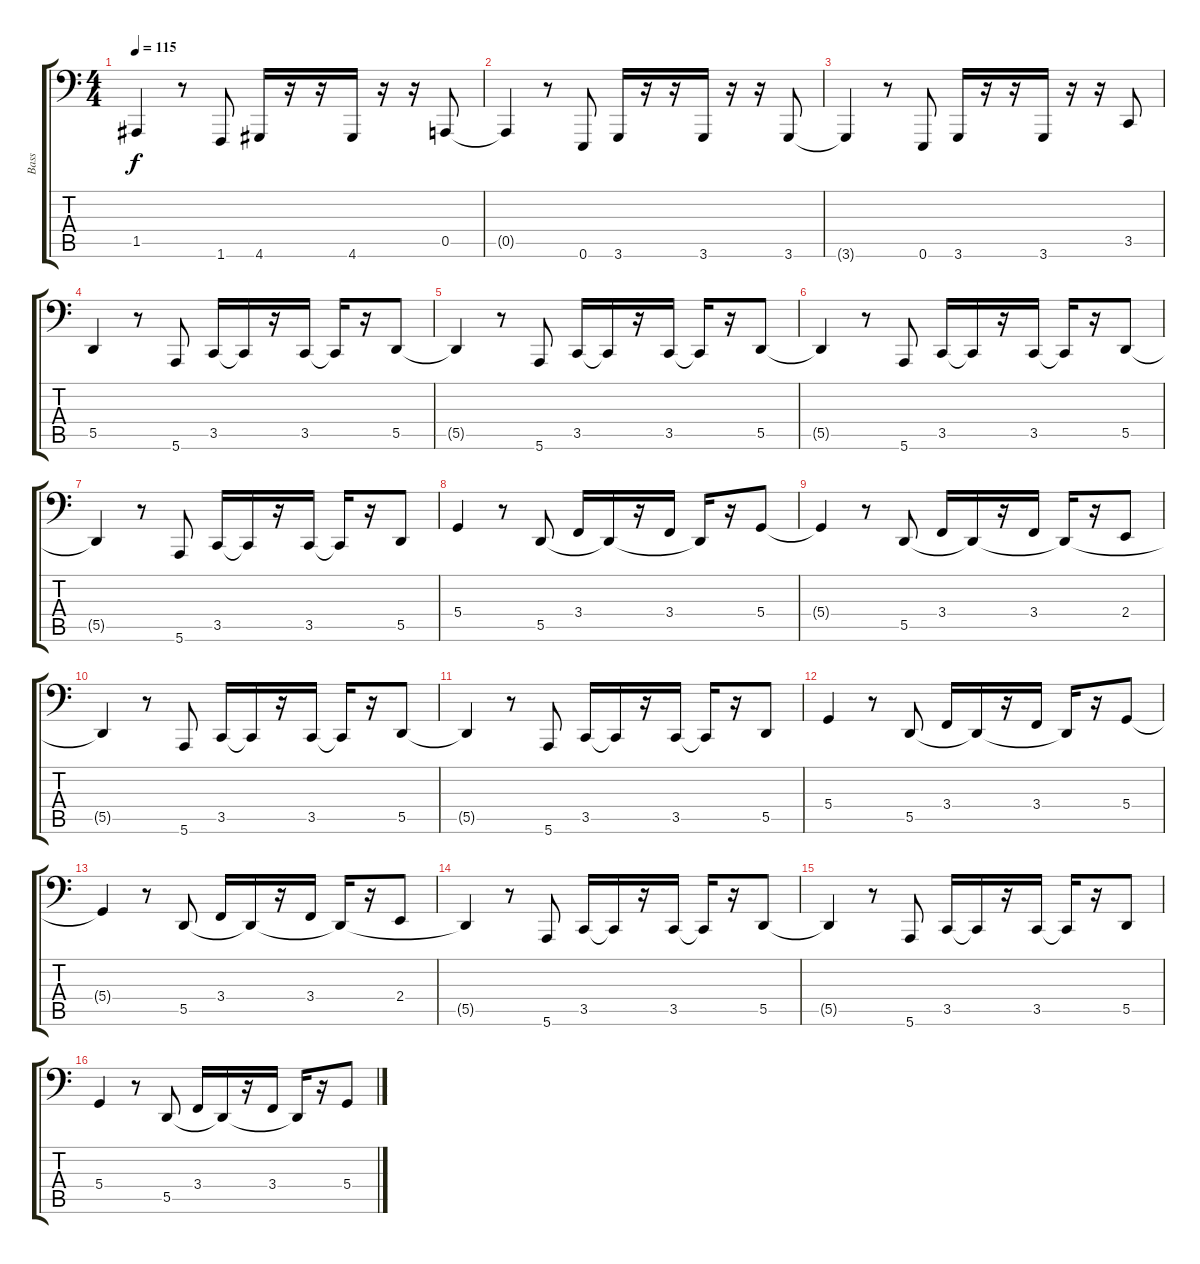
\track ("Bass" "Bass") {instrument lead8bassandlead}
\staff {score tabs}
\tuning (E3 B2 G2 D2 A1 E1) {hide}
\ts (4 4)
\tempo 115
\clef f4
\ks c
1.5{t}.4{dy f instrument acousticbass} r.8 1.6.8 4.6.16 r.16 r.16 4.6.16 r.16 r.16 0.5.8 |
0.5{t}.4{instrument acousticbass} r.8 0.6.8 3.6.16 r.16 r.16 3.6.16 r.16 r.16 3.6.8 |
3.6{t}.4{instrument acousticbass} r.8 0.6.8 3.6.16 r.16 r.16 3.6.16 r.16 r.16 3.5.8 |
5.5.4 r.8 5.6.8 3.5.16 3.5{t}.16 r.16 3.5.16 3.5{t}.16 r.16 5.5.8 |
5.5{t}.4 r.8 5.6.8 3.5.16 3.5{t}.16 r.16 3.5.16 3.5{t}.16 r.16 5.5.8 |
5.5{t}.4 r.8 5.6.8 3.5.16 3.5{t}.16 r.16 3.5.16 3.5{t}.16 r.16 5.5.8 |
5.5{t}.4 r.8 5.6.8 3.5.16 3.5{t}.16 r.16 3.5.16 3.5{t}.16 r.16 5.5.8 |
5.4.4 r.8 5.5.8 3.4.16 5.5{t}.16 r.16 3.4.16 5.5{t}.16 r.16 5.4.8 |
5.4{t}.4 r.8 5.5.8 3.4.16 5.5{t}.16 r.16 3.4.16 5.5{t}.16 r.16 2.4.8 |
5.5{t}.4 r.8 5.6.8 3.5.16 3.5{t}.16 r.16 3.5.16 3.5{t}.16 r.16 5.5.8 |
5.5{t}.4 r.8 5.6.8 3.5.16 3.5{t}.16 r.16 3.5.16 3.5{t}.16 r.16 5.5.8 |
5.4.4 r.8 5.5.8 3.4.16 5.5{t}.16 r.16 3.4.16 5.5{t}.16 r.16 5.4.8 |
5.4{t}.4 r.8 5.5.8 3.4.16 5.5{t}.16 r.16 3.4.16 5.5{t}.16 r.16 2.4.8 |
5.5{t}.4 r.8 5.6.8 3.5.16 3.5{t}.16 r.16 3.5.16 3.5{t}.16 r.16 5.5.8 |
5.5{t}.4 r.8 5.6.8 3.5.16 3.5{t}.16 r.16 3.5.16 3.5{t}.16 r.16 5.5.8 |
5.4.4 r.8 5.5.8 3.4.16 5.5{t}.16 r.16 3.4.16 5.5{t}.16 r.16 5.4.8
